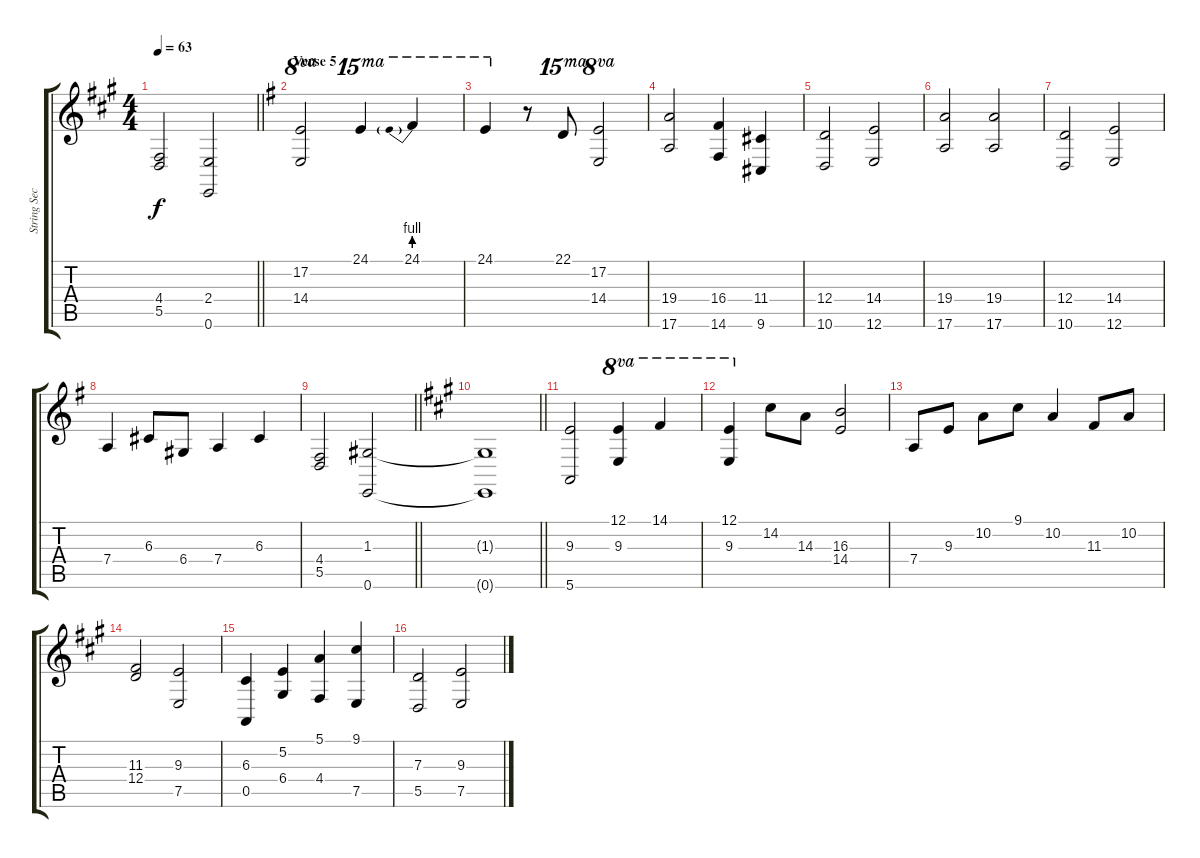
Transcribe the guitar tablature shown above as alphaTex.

\track ("String Section" "String Sec") {instrument stringensemble1}
\staff {score tabs}
\tuning (E4 B3 G3 D3 A2 E2) {hide}
\ts (4 4)
\tempo 63
\clef g2
\barLineRight lightlight
\ks a
(4.4 5.5).2{dy f} (2.4 0.6).2 |
\section ("" "Verse 5")
\ks g
(17.2 14.4).2{ot 8va} 24.1.4{ot 15ma} 24.1{be (prebend 0 4 60 4)}.4{ot 15ma} |
24.1.4{ot 15ma} r.8 22.1.8{ot 15ma} (17.2 14.4).2{ot 8va} |
(19.4 17.6).2 (16.4 14.6).4 (11.4 9.6).4 |
(12.4 10.6).2 (14.4 12.6).2 |
(19.4 17.6).2 (19.4 17.6).2 |
(12.4 10.6).2 (14.4 12.6).2 |
7.4.4 6.3.8 6.4.8 7.4.4 6.3.4 |
\barLineRight lightlight
(4.4 5.5).2 (1.3 0.6).2 |
\barLineRight lightlight
\ks a
(1.3{t} 0.6{t}).1 |
(9.3 5.6).2 (12.1 9.3).4{ot 8va} 14.1.4{ot 8va} |
(12.1 9.3).4{ot 8va} 14.2.8 14.3.8 (16.3 14.4).2 |
7.4.8 9.3.8 10.2.8 9.1.8 10.2.4 11.3.8 10.2.8 |
(11.3 12.4).2 (9.3 7.5).2 |
(6.3 0.5).4 (5.2 6.4).4 (5.1 4.4).4 (9.1 7.5).4 |
(7.3 5.5).2 (9.3 7.5).2
